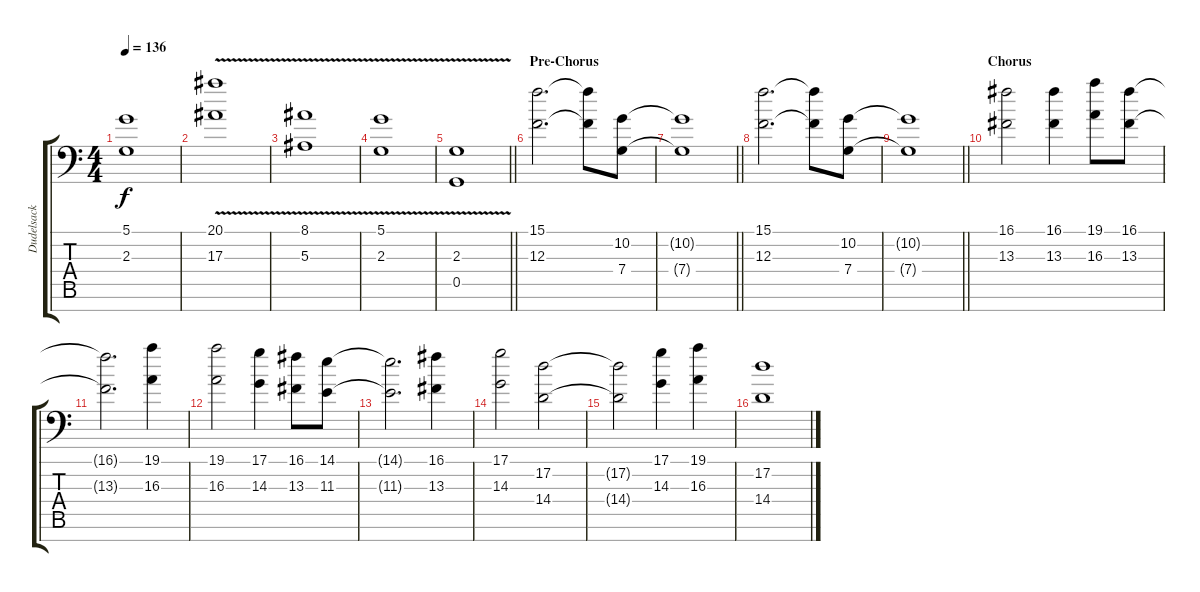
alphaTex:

\track ("Dudelsack" "Dudelsack") {instrument fiddle}
\staff {score tabs}
\tuning (D4 A3 F3 C3 G2 D2 A1) {hide}
\ts (4 4)
\tempo 136
\clef f4
\ks c
(5.1{t} 2.3{t}).1{dy f} |
(20.1{v} 17.3{v}).1 |
(8.1{v} 5.3{v}).1 |
(5.1{v} 2.3{v}).1 |
\barLineRight lightlight
(2.3{v} 0.5{v}).1 |
\section ("" "Pre-Chorus")
(15.1 12.3).2{d instrument choiraahs} (15.1{t} 12.3{t}).8 (10.2 7.4).8 |
\barLineRight lightlight
(10.2{t} 7.4{t}).1 |
(15.1 12.3).2{d} (15.1{t} 12.3{t}).8 (10.2 7.4).8 |
\barLineRight lightlight
(10.2{t} 7.4{t}).1 |
\section ("" "Chorus")
(16.1 13.3).2{volume 12 instrument fiddle} (16.1 13.3).4 (19.1 16.3).8 (16.1 13.3).8 |
(16.1{t} 13.3{t}).2{d} (19.1 16.3).4 |
(19.1 16.3).2 (17.1 14.3).4 (16.1 13.3).8 (14.1 11.3).8 |
(14.1{t} 11.3{t}).2{d} (16.1 13.3).4 |
(17.1 14.3).2 (17.2 14.4).2 |
(17.2{t} 14.4{t}).2 (17.1 14.3).4 (19.1 16.3).4 |
(17.2 14.4).1
